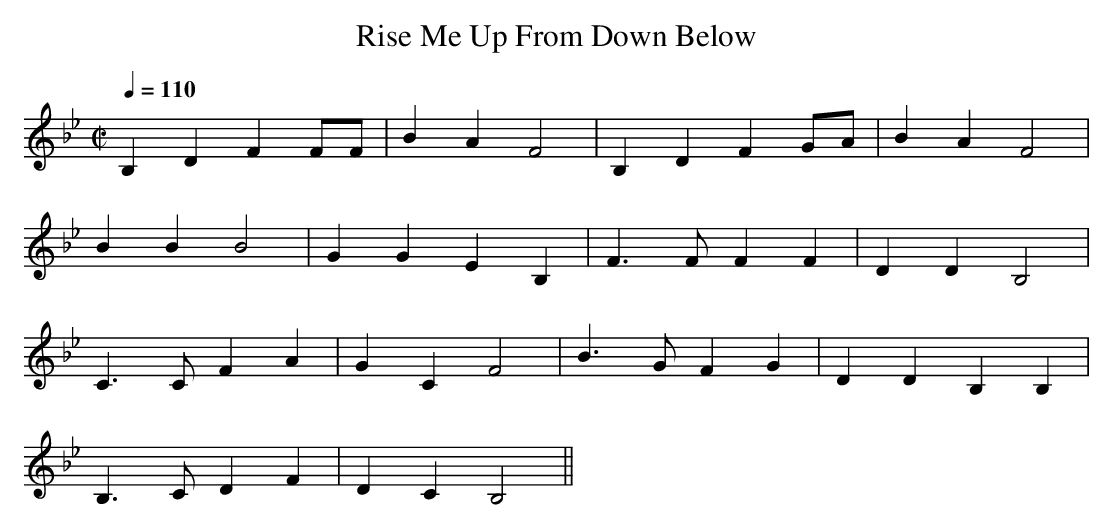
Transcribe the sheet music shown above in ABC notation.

X:1
T:Rise Me Up From Down Below
M:C|
L:1/4
Q:1/4=110
K:Bb
B,D FF/F/|BA F2|B,D FG/A/|BA F2|
BB B2|GG EB,|F>F FF|DD B,2|
C>C FA|GC F2|B>G FG|DD B,B,|
B,>C DF|DC B,2||
